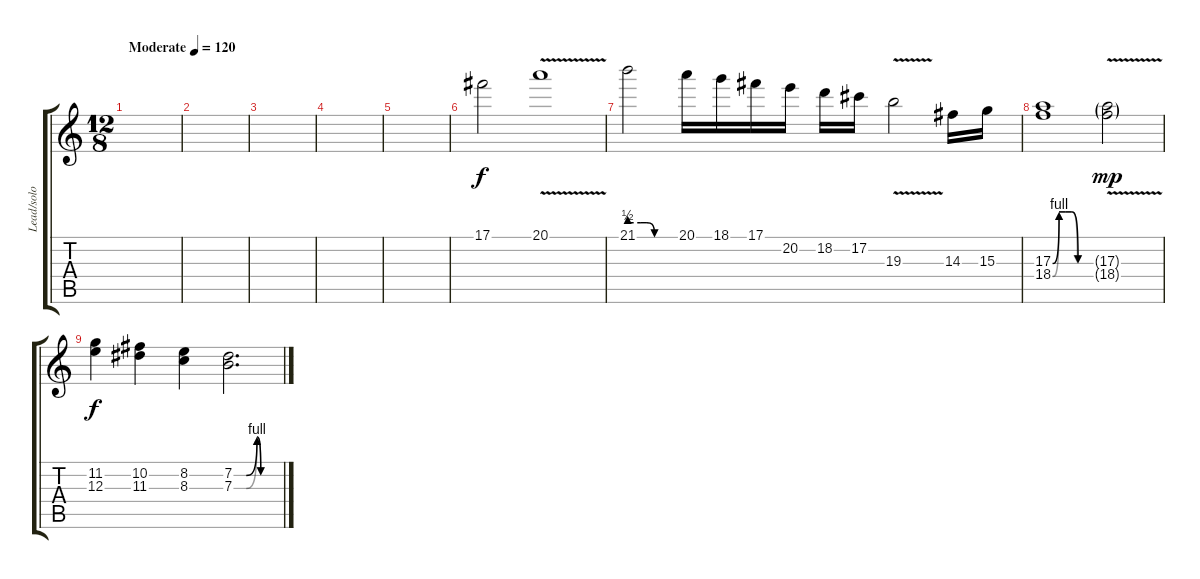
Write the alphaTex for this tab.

\track ("Lead/solo" "Lead/solo") {instrument distortionguitar}
\staff {score tabs}
\tuning (Db4 Ab3 E3 B2 Gb2 B1) {hide}
\ts (12 8)
\tempo (120 "Moderate")
\clef g2
\ks c
|
|
|
|
|
17.1.2 20.1{v}.1 |
21.1{be (custom 0 2 15 2 23 2 33 0 46 0 60 0)}.2 20.1.16 18.1.16 17.1.16 20.2.16 18.2.16 17.2.16 19.3{v}.2 14.3.16 15.3.16 |
(17.3{be (custom 0 0 10 4 20 4 30 4 40 0 60 0)} 18.4{be (custom 0 0 10 4 20 4 30 4 39 0 60 0)}).1 (17.3{v g} 18.4{g}).2{dy mp} |
(11.2 12.3).4{dy f} (10.2 11.3).4 (8.2 8.3).4 (7.2{be (custom 0 0 16 0 30 4 35 0 60 0)} 7.3{be (custom 0 0 16 0 30 4 35 0 60 0)}).2{d}
